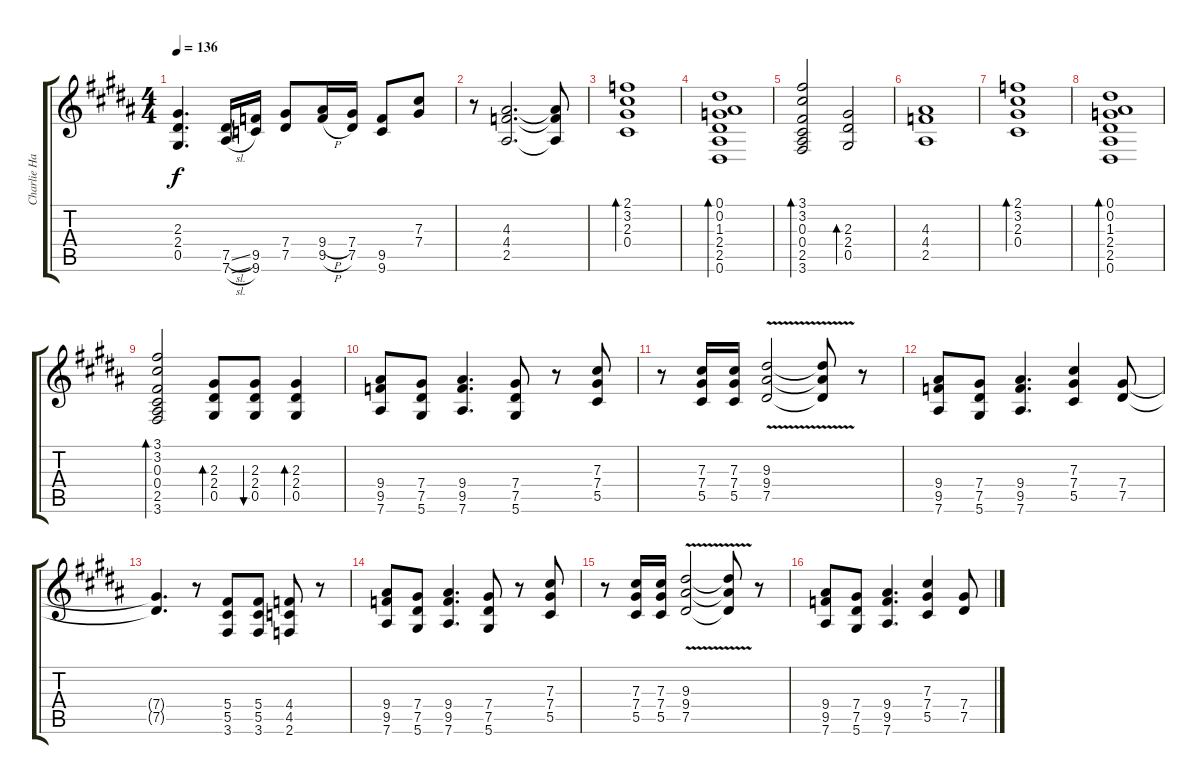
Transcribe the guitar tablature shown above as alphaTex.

\track ("Charlie Hargrett Guitar" "Charlie Ha") {instrument overdrivenguitar}
\staff {score tabs}
\tuning (Eb4 Bb3 Gb3 Db3 Ab2 Eb2) {hide}
\ts (4 4)
\tempo 136
\clef g2
\ks b
(2.3 2.4 0.5).4{d dy f} (7.5{sl} 7.6{sl}).16 (9.5 9.6).16 (7.4 7.5).8 (9.4{h} 9.5{h}).16 (7.4 7.5).16 (9.5 9.6).8 (7.3 7.4).8 |
r.8 (4.3 4.4 2.5).2{d} (4.3{t} 4.4{t} 2.5{t}).8 |
(2.1 3.2 2.3 0.4).1{bd 120} |
(0.1 0.2 1.3 2.4 2.5 0.6).1{bd 120} |
(3.1 3.2 0.3 0.4 2.5 3.6).2{bd 120} (2.3 2.4 0.5).2{bd 120} |
(4.3 4.4 2.5).1{balance 8} |
(2.1 3.2 2.3 0.4).1{bd 120} |
(0.1 0.2 1.3 2.4 2.5 0.6).1{bd 120} |
(3.1 3.2 0.3 0.4 2.5 3.6).2{bd 120} (2.3 2.4 0.5).8{bd 120} (2.3 2.4 0.5).8{bu 60} (2.3 2.4 0.5).4{bd 60} |
(9.4 9.5 7.6).8 (7.4 7.5 5.6).8 (9.4 9.5 7.6).4{d} (7.4 7.5 5.6).8 r.8 (7.3 7.4 5.5).8 |
r.8 (7.3 7.4 5.5).16 (7.3 7.4 5.5).16 (9.3{v} 9.4 7.5).2 (9.3{t} 9.4{t} 7.5{t}).8 r.8 |
(9.4 9.5 7.6).8 (7.4 7.5 5.6).8 (9.4 9.5 7.6).4{d} (7.3 7.4 5.5).4 (7.4 7.5).8 |
(7.4{t} 7.5{t}).4{d} r.8 (5.4 5.5 3.6).8 (5.4 5.5 3.6).8 (4.4 4.5 2.6).8 r.8 |
(9.4 9.5 7.6).8 (7.4 7.5 5.6).8 (9.4 9.5 7.6).4{d} (7.4 7.5 5.6).8 r.8 (7.3 7.4 5.5).8 |
r.8 (7.3 7.4 5.5).16 (7.3 7.4 5.5).16 (9.3{v} 9.4 7.5).2 (9.3{t} 9.4{t} 7.5{t}).8 r.8 |
(9.4 9.5 7.6).8 (7.4 7.5 5.6).8 (9.4 9.5 7.6).4{d} (7.3 7.4 5.5).4 (7.4 7.5).8
